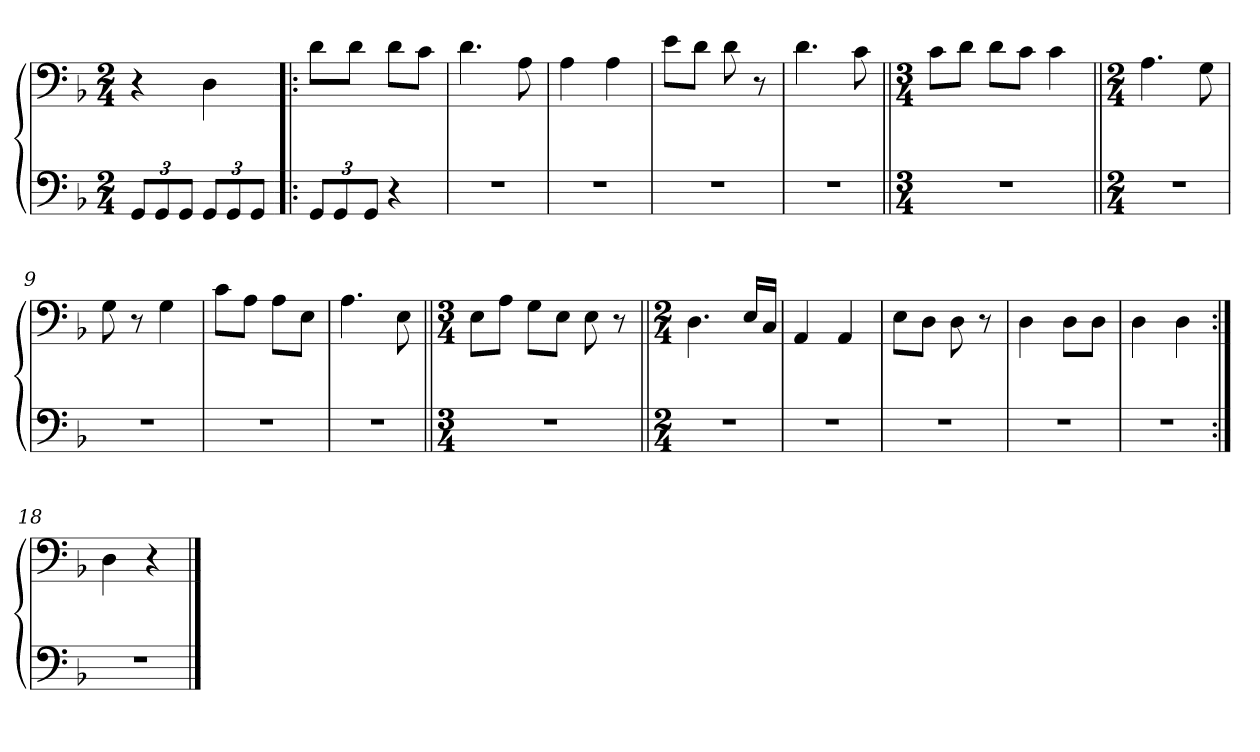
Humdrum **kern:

**kern	**kern
*part1	*part1
*staff2	*staff1
*clefF4	*clefF4
*k[b-]	*k[b-]
*M2/4	*M2/4
=1	=1
12GG/L	4r
12GG/	.
12GG/J	.
12GG/L	4D\
12GG/	.
12GG/J	.
=2!|:	=2!|:
12GG/L	8d\L
12GG/	.
.	8d\J
12GG/J	.
4r	8d\L
.	8c\J
=3	=3
2r	4.d\
.	8A\
=4	=4
2r	4A\
.	4A\
=5	=5
2r	8e\L
.	8d\J
.	8d\
.	8r
=6	=6
2r	4.d\
.	8c\
=7||	=7||
*M3/4	*M3/4
2.r	8c\L
.	8d\J
.	8d\L
.	8c\J
.	4c\
=8||	=8||
*M2/4	*M2/4
2r	4.A\
.	8G\
=9	=9
2r	8G\
.	8r
.	4G\
=10	=10
2r	8c\L
.	8A\J
.	8A\L
.	8E\J
=11	=11
2r	4.A\
.	8E\
=12||	=12||
*M3/4	*M3/4
2.r	8E\L
.	8A\J
.	8G\L
.	8E\J
.	8E\
.	8r
=13||	=13||
*M2/4	*M2/4
2r	4.D\
.	16E/LL
.	16C/JJ
=14	=14
2r	4AA/
.	4AA/
=15	=15
2r	8E\L
.	8D\J
.	8D\
.	8r
=16	=16
2r	4D\
.	8D\L
.	8D\J
=17	=17
2r	4D\
.	4D\
=18:|!	=18:|!
2r	4D\
.	4r
==	==
*-	*-
